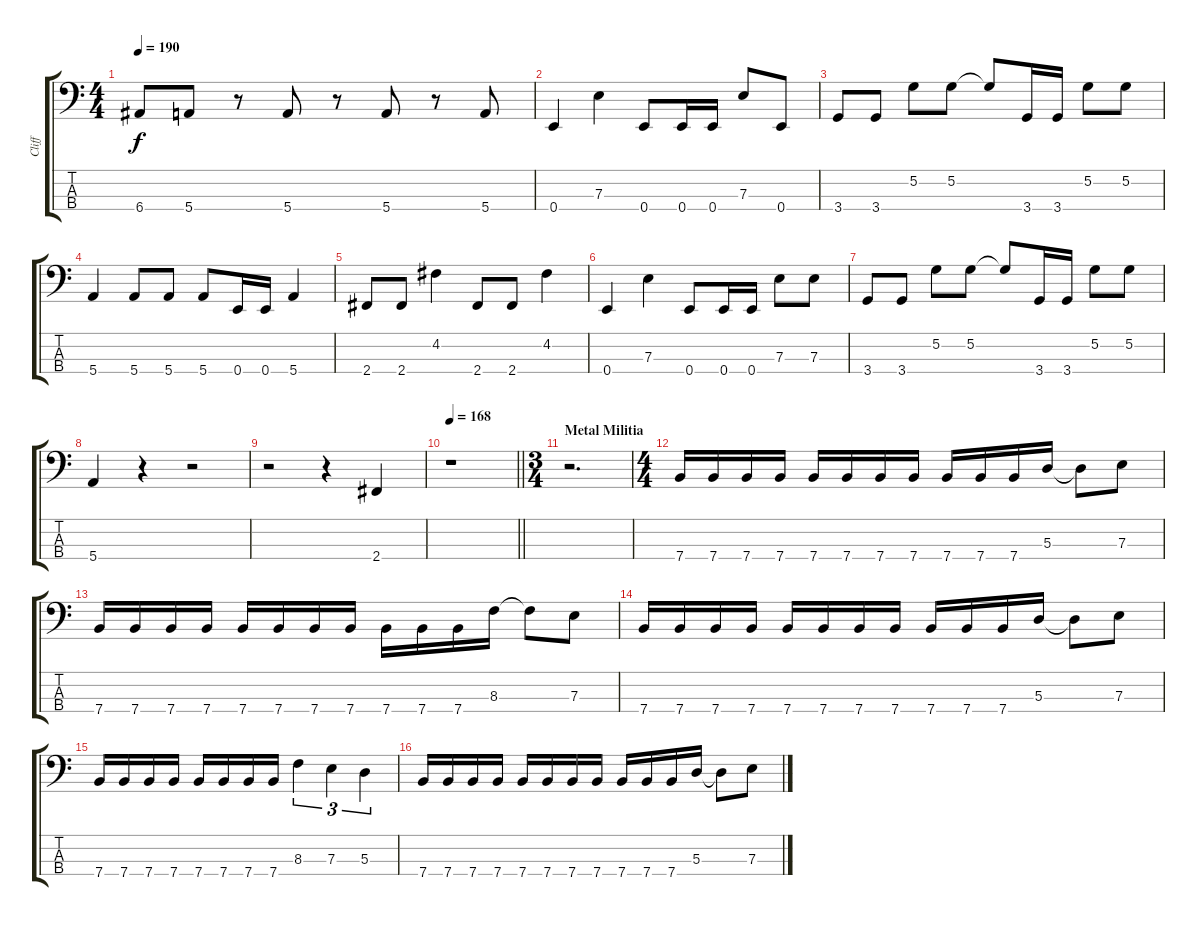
\track ("Cliff" "Cliff") {instrument electricbassfinger}
\staff {score tabs}
\tuning (G2 D2 A1 E1) {hide}
\ts (4 4)
\tempo 190
\clef f4
\ks c
6.4.8{dy f} 5.4.8 r.8 5.4.8 r.8 5.4.8 r.8 5.4.8 |
0.4.4 7.3.4 0.4.8 0.4.16 0.4.16 7.3.8 0.4.8 |
3.4.8 3.4.8 5.2.8 5.2.8 5.2{t}.8 3.4.16 3.4.16 5.2.8 5.2.8 |
5.4.4 5.4.8 5.4.8 5.4.8 0.4.16 0.4.16 5.4.4 |
2.4.8 2.4.8 4.2.4 2.4.8 2.4.8 4.2.4 |
0.4.4 7.3.4 0.4.8 0.4.16 0.4.16 7.3.8 7.3.8 |
3.4.8 3.4.8 5.2.8 5.2.8 5.2{t}.8 3.4.16 3.4.16 5.2.8 5.2.8 |
5.4.4 r.4 r.2 |
r.2 r.4 2.4.4 |
\tempo 168
\barLineRight lightlight
r.1 |
\ts (3 4)
\section ("" "Metal Militia")
r.2{d} |
\ts (4 4)
7.4.16 7.4.16 7.4.16 7.4.16 7.4.16 7.4.16 7.4.16 7.4.16 7.4.16 7.4.16 7.4.16 5.3.16 5.3{t}.8 7.3.8 |
7.4.16 7.4.16 7.4.16 7.4.16 7.4.16 7.4.16 7.4.16 7.4.16 7.4.16 7.4.16 7.4.16 8.3.16 8.3{t}.8 7.3.8 |
7.4.16 7.4.16 7.4.16 7.4.16 7.4.16 7.4.16 7.4.16 7.4.16 7.4.16 7.4.16 7.4.16 5.3.16 5.3{t}.8 7.3.8 |
7.4.16 7.4.16 7.4.16 7.4.16 7.4.16 7.4.16 7.4.16 7.4.16 8.3.4{tu (3 2)} 7.3.4{tu (3 2)} 5.3.4{tu (3 2)} |
7.4.16 7.4.16 7.4.16 7.4.16 7.4.16 7.4.16 7.4.16 7.4.16 7.4.16 7.4.16 7.4.16 5.3.16 5.3{t}.8 7.3.8
